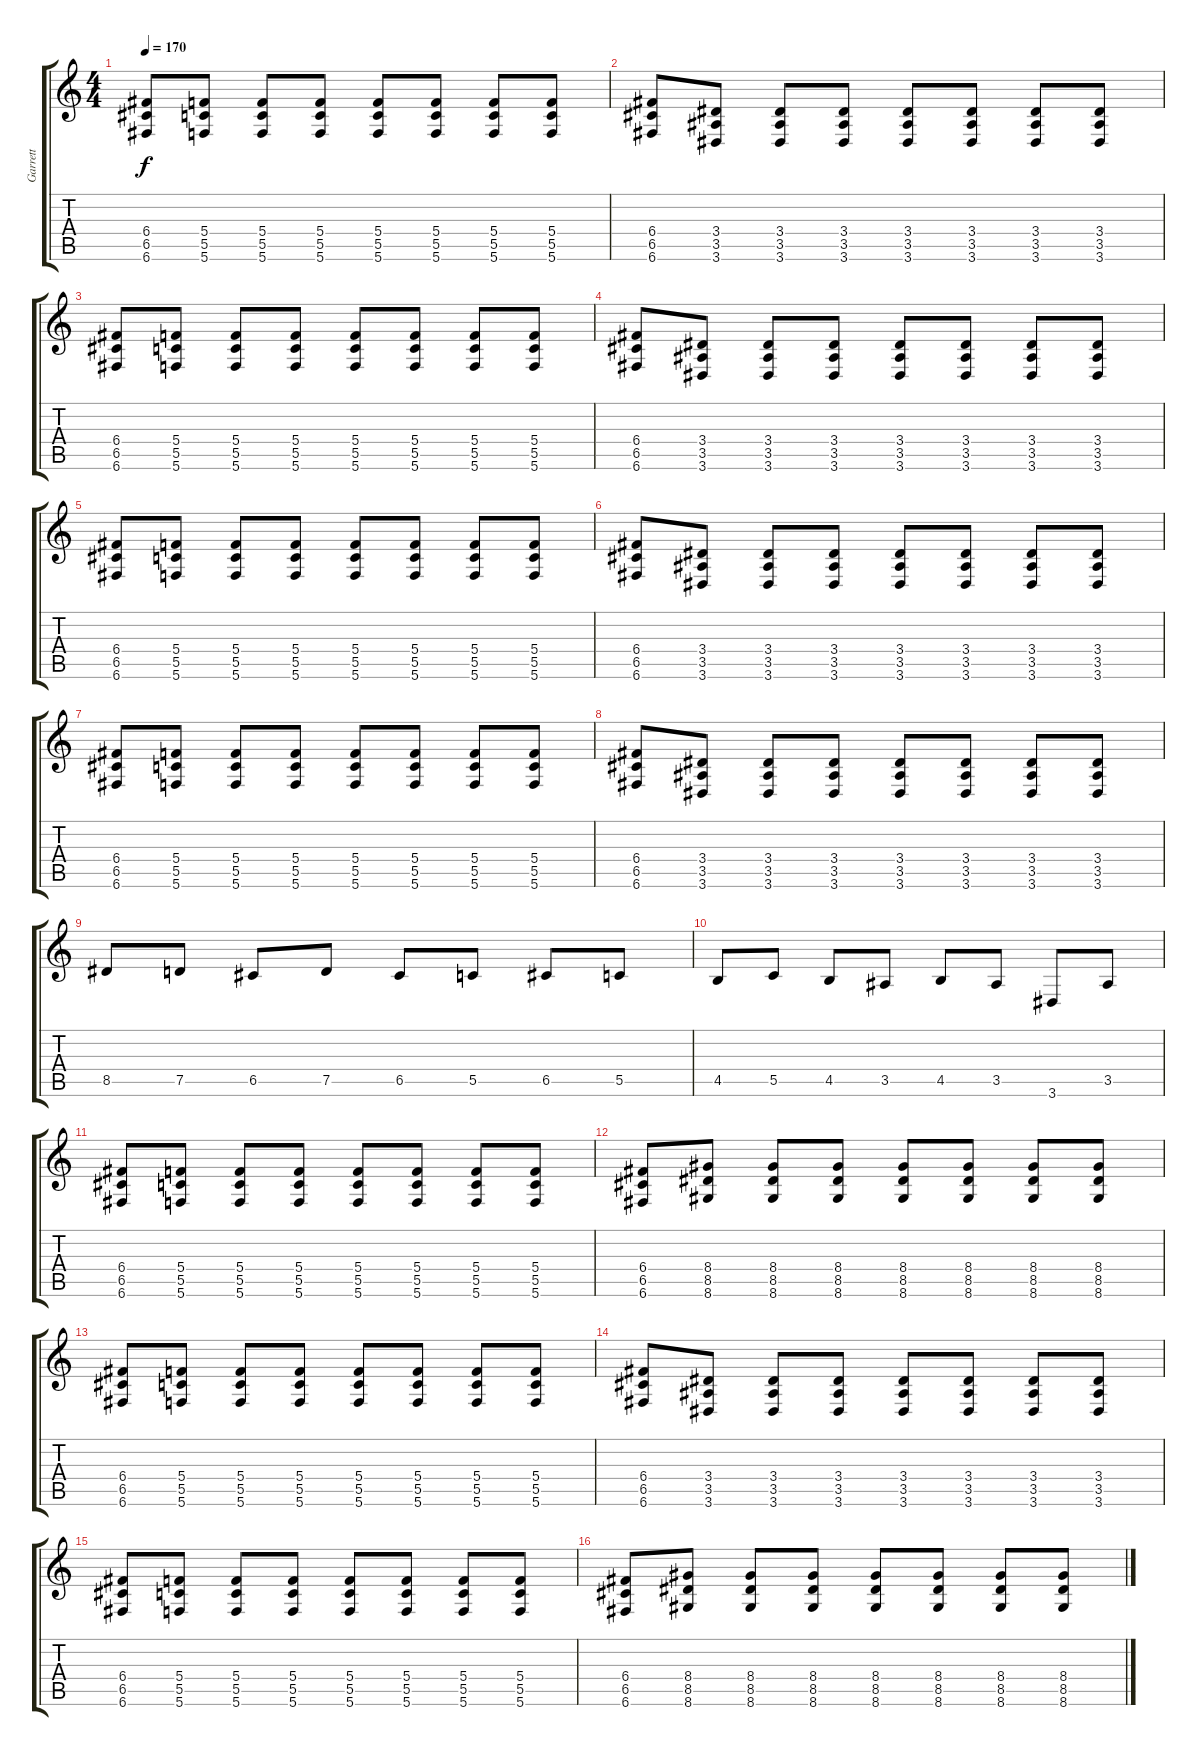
\track ("Garrett" "Garrett") {instrument overdrivenguitar}
\staff {score tabs}
\tuning (D4 A3 F3 C3 G2 C2) {hide}
\ts (4 4)
\tempo 170
\clef g2
\ks c
(6.4 6.5 6.6).8{dy f} (5.4 5.5 5.6).8 (5.4 5.5 5.6).8 (5.4 5.5 5.6).8 (5.4 5.5 5.6).8 (5.4 5.5 5.6).8 (5.4 5.5 5.6).8 (5.4 5.5 5.6).8 |
(6.4 6.5 6.6).8 (3.4 3.5 3.6).8 (3.4 3.5 3.6).8 (3.4 3.5 3.6).8 (3.4 3.5 3.6).8 (3.4 3.5 3.6).8 (3.4 3.5 3.6).8 (3.4 3.5 3.6).8 |
(6.4 6.5 6.6).8 (5.4 5.5 5.6).8 (5.4 5.5 5.6).8 (5.4 5.5 5.6).8 (5.4 5.5 5.6).8 (5.4 5.5 5.6).8 (5.4 5.5 5.6).8 (5.4 5.5 5.6).8 |
(6.4 6.5 6.6).8 (3.4 3.5 3.6).8 (3.4 3.5 3.6).8 (3.4 3.5 3.6).8 (3.4 3.5 3.6).8 (3.4 3.5 3.6).8 (3.4 3.5 3.6).8 (3.4 3.5 3.6).8 |
(6.4 6.5 6.6).8 (5.4 5.5 5.6).8 (5.4 5.5 5.6).8 (5.4 5.5 5.6).8 (5.4 5.5 5.6).8 (5.4 5.5 5.6).8 (5.4 5.5 5.6).8 (5.4 5.5 5.6).8 |
(6.4 6.5 6.6).8 (3.4 3.5 3.6).8 (3.4 3.5 3.6).8 (3.4 3.5 3.6).8 (3.4 3.5 3.6).8 (3.4 3.5 3.6).8 (3.4 3.5 3.6).8 (3.4 3.5 3.6).8 |
(6.4 6.5 6.6).8 (5.4 5.5 5.6).8 (5.4 5.5 5.6).8 (5.4 5.5 5.6).8 (5.4 5.5 5.6).8 (5.4 5.5 5.6).8 (5.4 5.5 5.6).8 (5.4 5.5 5.6).8 |
(6.4 6.5 6.6).8 (3.4 3.5 3.6).8 (3.4 3.5 3.6).8 (3.4 3.5 3.6).8 (3.4 3.5 3.6).8 (3.4 3.5 3.6).8 (3.4 3.5 3.6).8 (3.4 3.5 3.6).8 |
8.5.8 7.5.8 6.5.8 7.5.8 6.5.8 5.5.8 6.5.8 5.5.8 |
4.5.8 5.5.8 4.5.8 3.5.8 4.5.8 3.5.8 3.6.8 3.5.8 |
(6.4 6.5 6.6).8 (5.4 5.5 5.6).8 (5.4 5.5 5.6).8 (5.4 5.5 5.6).8 (5.4 5.5 5.6).8 (5.4 5.5 5.6).8 (5.4 5.5 5.6).8 (5.4 5.5 5.6).8 |
(6.4 6.5 6.6).8 (8.4 8.5 8.6).8 (8.4 8.5 8.6).8 (8.4 8.5 8.6).8 (8.4 8.5 8.6).8 (8.4 8.5 8.6).8 (8.4 8.5 8.6).8 (8.4 8.5 8.6).8 |
(6.4 6.5 6.6).8 (5.4 5.5 5.6).8 (5.4 5.5 5.6).8 (5.4 5.5 5.6).8 (5.4 5.5 5.6).8 (5.4 5.5 5.6).8 (5.4 5.5 5.6).8 (5.4 5.5 5.6).8 |
(6.4 6.5 6.6).8 (3.4 3.5 3.6).8 (3.4 3.5 3.6).8 (3.4 3.5 3.6).8 (3.4 3.5 3.6).8 (3.4 3.5 3.6).8 (3.4 3.5 3.6).8 (3.4 3.5 3.6).8 |
(6.4 6.5 6.6).8 (5.4 5.5 5.6).8 (5.4 5.5 5.6).8 (5.4 5.5 5.6).8 (5.4 5.5 5.6).8 (5.4 5.5 5.6).8 (5.4 5.5 5.6).8 (5.4 5.5 5.6).8 |
(6.4 6.5 6.6).8 (8.4 8.5 8.6).8 (8.4 8.5 8.6).8 (8.4 8.5 8.6).8 (8.4 8.5 8.6).8 (8.4 8.5 8.6).8 (8.4 8.5 8.6).8 (8.4 8.5 8.6).8
